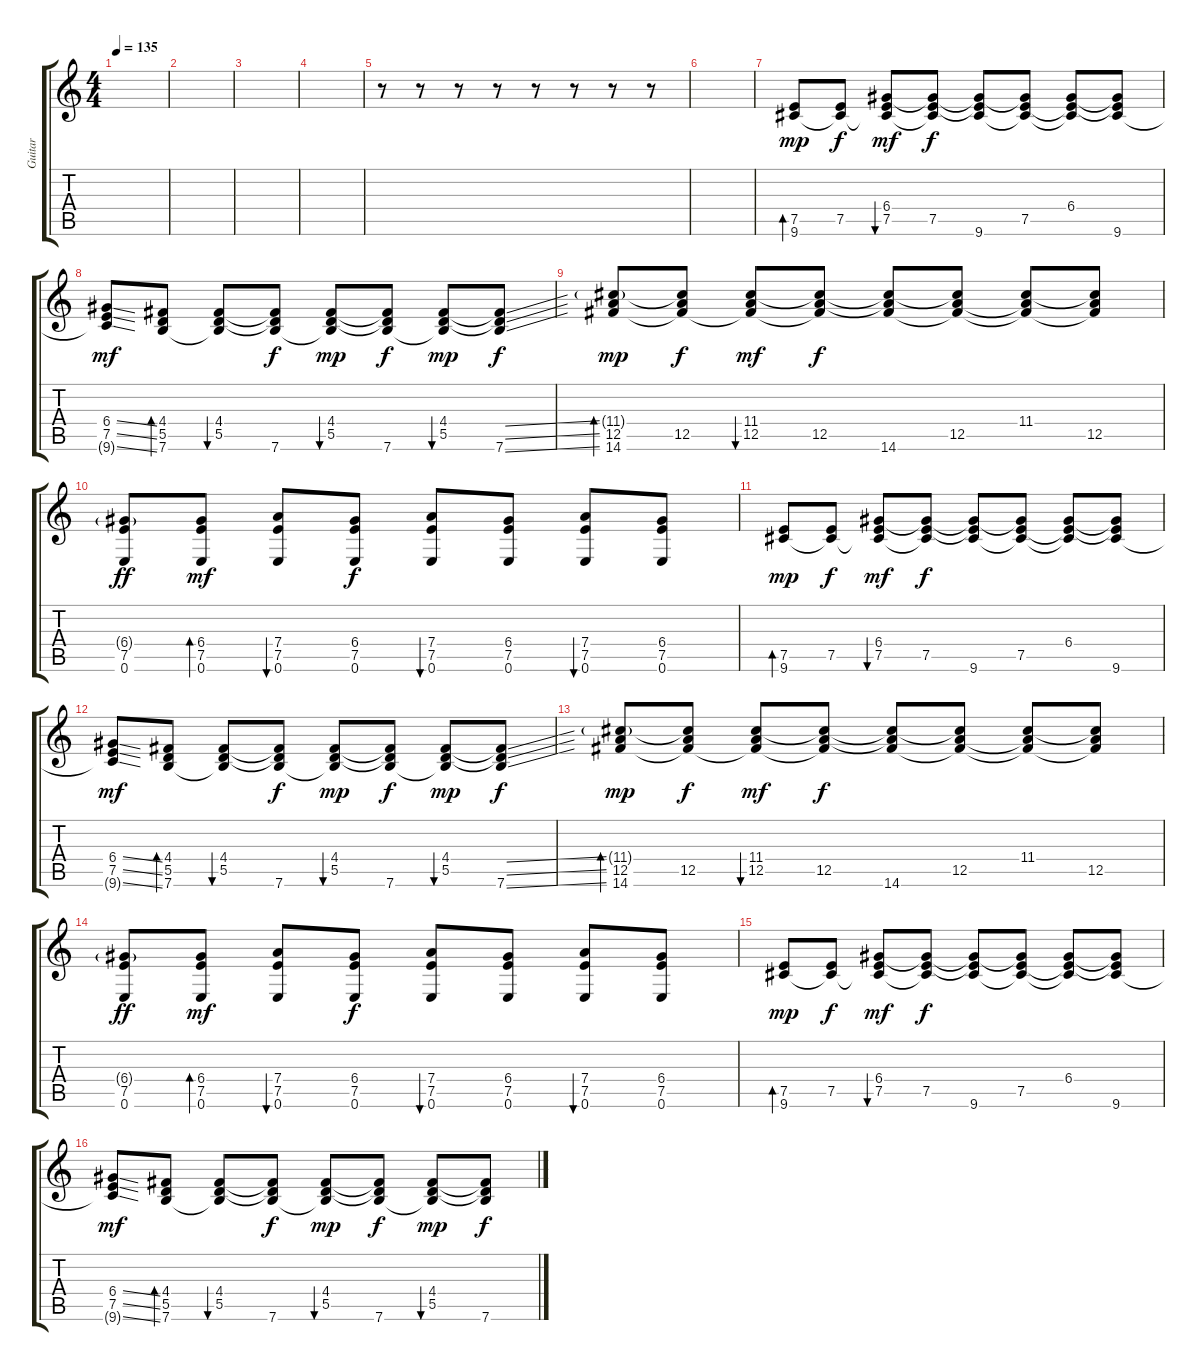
\track ("Guitar" "Guitar") {instrument acousticguitarsteel}
\staff {score tabs}
\tuning (E4 B3 G3 D3 A2 E2) {hide}
\ts (4 4)
\tempo 135
\clef g2
\ks c
|
|
|
|
r.8 r.8 r.8 r.8 r.8 r.8 r.8 r.8 |
|
(7.5 9.6).8{bd 60 dy mp} (7.5 9.6{t}).8{dy f} (6.4 7.5 9.6{t}).8{bu 60 dy mf} (6.4{t} 7.5 9.6{t}).8{dy f} (6.4{t} 7.5{t} 9.6).8 (6.4{t} 7.5 9.6{t}).8 (6.4 7.5{t} 9.6{t}).8 (6.4{t} 7.5{t} 9.6).8 |
(6.4{ss} 7.5{ss} 9.6{ss t}).8{dy mf} (4.4 5.5 7.6).8{bd 60} (4.4 5.5 7.6{t}).8{bu 60} (4.4{t} 5.5{t} 7.6).8{dy f} (4.4 5.5 7.6{t}).8{bu 60 dy mp} (4.4{t} 5.5{t} 7.6).8{dy f} (4.4 5.5 7.6{t}).8{bu 60 dy mp} (4.4{ss t} 5.5{ss t} 7.6{ss}).8{dy f} |
(11.4{g} 12.5 14.6).8{bd 60 dy mp} (11.4{t} 12.5 14.6{t}).8{dy f} (11.4 12.5 14.6{t}).8{bu 60 dy mf} (11.4{t} 12.5 14.6{t}).8{dy f} (11.4{t} 12.5{t} 14.6).8 (11.4{t} 12.5 14.6{t}).8 (11.4 12.5{t} 14.6{t}).8 (11.4{t} 12.5 14.6{t}).8 |
(6.4{g} 7.5 0.6).8{dy ff} (6.4 7.5 0.6).8{bd 60 dy mf} (7.4 7.5 0.6).8{bu 60} (6.4 7.5 0.6).8{dy f} (7.4 7.5 0.6).8{bu 60} (6.4 7.5 0.6).8 (7.4 7.5 0.6).8{bu 60} (6.4 7.5 0.6).8 |
(7.5 9.6).8{bd 60 dy mp} (7.5 9.6{t}).8{dy f} (6.4 7.5 9.6{t}).8{bu 60 dy mf} (6.4{t} 7.5 9.6{t}).8{dy f} (6.4{t} 7.5{t} 9.6).8 (6.4{t} 7.5 9.6{t}).8 (6.4 7.5{t} 9.6{t}).8 (6.4{t} 7.5{t} 9.6).8 |
(6.4{ss} 7.5{ss} 9.6{ss t}).8{dy mf} (4.4 5.5 7.6).8{bd 60} (4.4 5.5 7.6{t}).8{bu 60} (4.4{t} 5.5{t} 7.6).8{dy f} (4.4 5.5 7.6{t}).8{bu 60 dy mp} (4.4{t} 5.5{t} 7.6).8{dy f} (4.4 5.5 7.6{t}).8{bu 60 dy mp} (4.4{ss t} 5.5{ss t} 7.6{ss}).8{dy f} |
(11.4{g} 12.5 14.6).8{bd 60 dy mp} (11.4{t} 12.5 14.6{t}).8{dy f} (11.4 12.5 14.6{t}).8{bu 60 dy mf} (11.4{t} 12.5 14.6{t}).8{dy f} (11.4{t} 12.5{t} 14.6).8 (11.4{t} 12.5 14.6{t}).8 (11.4 12.5{t} 14.6{t}).8 (11.4{t} 12.5 14.6{t}).8 |
(6.4{g} 7.5 0.6).8{dy ff} (6.4 7.5 0.6).8{bd 60 dy mf} (7.4 7.5 0.6).8{bu 60} (6.4 7.5 0.6).8{dy f} (7.4 7.5 0.6).8{bu 60} (6.4 7.5 0.6).8 (7.4 7.5 0.6).8{bu 60} (6.4 7.5 0.6).8 |
(7.5 9.6).8{bd 60 dy mp} (7.5 9.6{t}).8{dy f} (6.4 7.5 9.6{t}).8{bu 60 dy mf} (6.4{t} 7.5 9.6{t}).8{dy f} (6.4{t} 7.5{t} 9.6).8 (6.4{t} 7.5 9.6{t}).8 (6.4 7.5{t} 9.6{t}).8 (6.4{t} 7.5{t} 9.6).8 |
(6.4{ss} 7.5{ss} 9.6{ss t}).8{dy mf} (4.4 5.5 7.6).8{bd 60} (4.4 5.5 7.6{t}).8{bu 60} (4.4{t} 5.5{t} 7.6).8{dy f} (4.4 5.5 7.6{t}).8{bu 60 dy mp} (4.4{t} 5.5{t} 7.6).8{dy f} (4.4 5.5 7.6{t}).8{bu 60 dy mp} (4.4{ss t} 5.5{ss t} 7.6{ss}).8{dy f}
